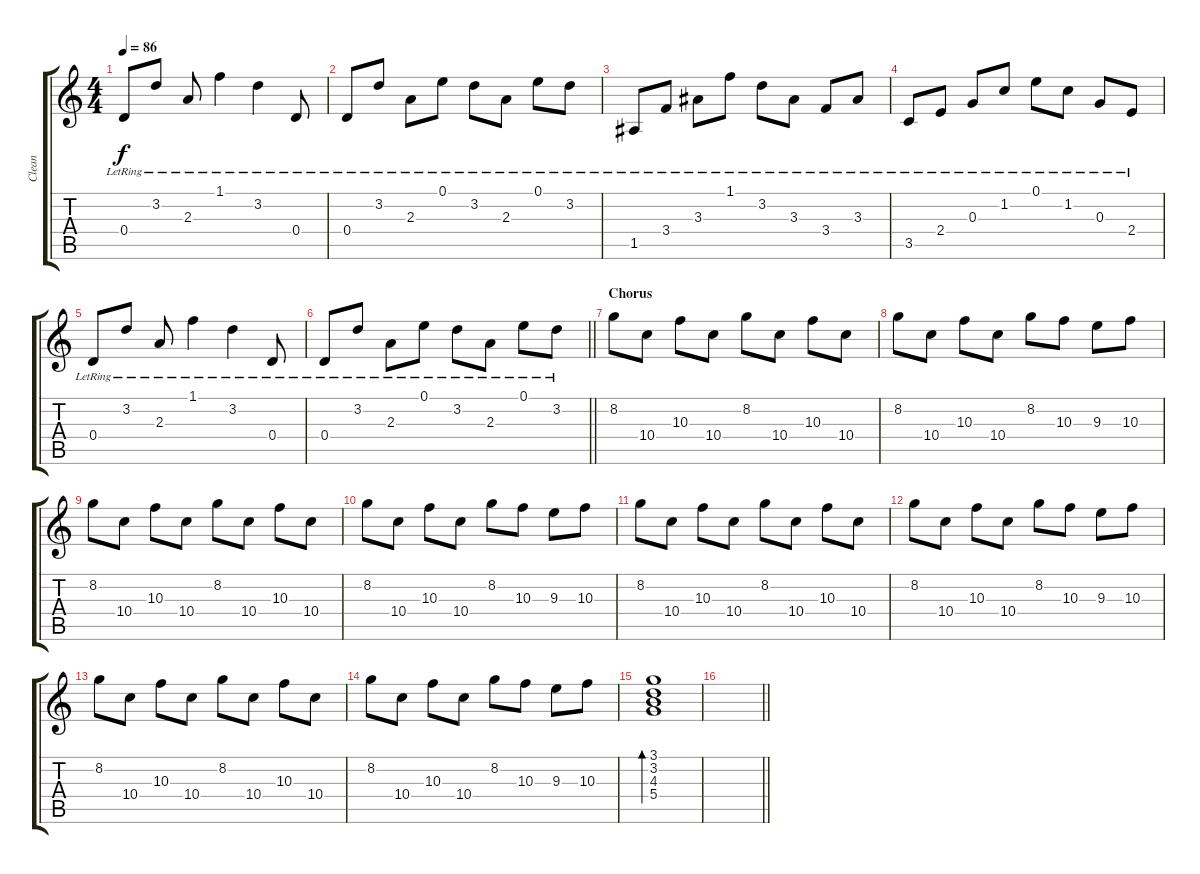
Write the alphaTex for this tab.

\track ("Clean" "Clean") {instrument electricguitarclean}
\staff {score tabs}
\tuning (E4 B3 G3 D3 A2 E2) {hide}
\ts (4 4)
\tempo 86
\clef g2
\ks c
0.4{lr}.8{dy f} 3.2{lr}.8 2.3{lr}.8 1.1{lr}.4 3.2{lr}.4 0.4{lr}.8 |
0.4{lr}.8 3.2{lr}.8 2.3{lr}.8 0.1{lr}.8 3.2{lr}.8 2.3{lr}.8 0.1{lr}.8 3.2{lr}.8 |
1.5{lr}.8 3.4{lr}.8 3.3{lr}.8 1.1{lr}.8 3.2{lr}.8 3.3{lr}.8 3.4{lr}.8 3.3{lr}.8 |
3.5{lr}.8 2.4{lr}.8 0.3{lr}.8 1.2{lr}.8 0.1{lr}.8 1.2{lr}.8 0.3{lr}.8 2.4{lr}.8 |
0.4{lr}.8 3.2{lr}.8 2.3{lr}.8 1.1{lr}.4 3.2{lr}.4 0.4{lr}.8 |
\barLineRight lightlight
0.4{lr}.8 3.2{lr}.8 2.3{lr}.8 0.1{lr}.8 3.2{lr}.8 2.3{lr}.8 0.1{lr}.8 3.2{lr}.8 |
\section ("" "Chorus")
8.2.8 10.4.8 10.3.8 10.4.8 8.2.8 10.4.8 10.3.8 10.4.8 |
8.2.8 10.4.8 10.3.8 10.4.8 8.2.8 10.3.8 9.3.8 10.3.8 |
8.2.8 10.4.8 10.3.8 10.4.8 8.2.8 10.4.8 10.3.8 10.4.8 |
8.2.8 10.4.8 10.3.8 10.4.8 8.2.8 10.3.8 9.3.8 10.3.8 |
8.2.8 10.4.8 10.3.8 10.4.8 8.2.8 10.4.8 10.3.8 10.4.8 |
8.2.8 10.4.8 10.3.8 10.4.8 8.2.8 10.3.8 9.3.8 10.3.8 |
8.2.8 10.4.8 10.3.8 10.4.8 8.2.8 10.4.8 10.3.8 10.4.8 |
8.2.8 10.4.8 10.3.8 10.4.8 8.2.8 10.3.8 9.3.8 10.3.8 |
(3.1 3.2 4.3 5.4).1{bd 60} |
\barLineRight lightlight
